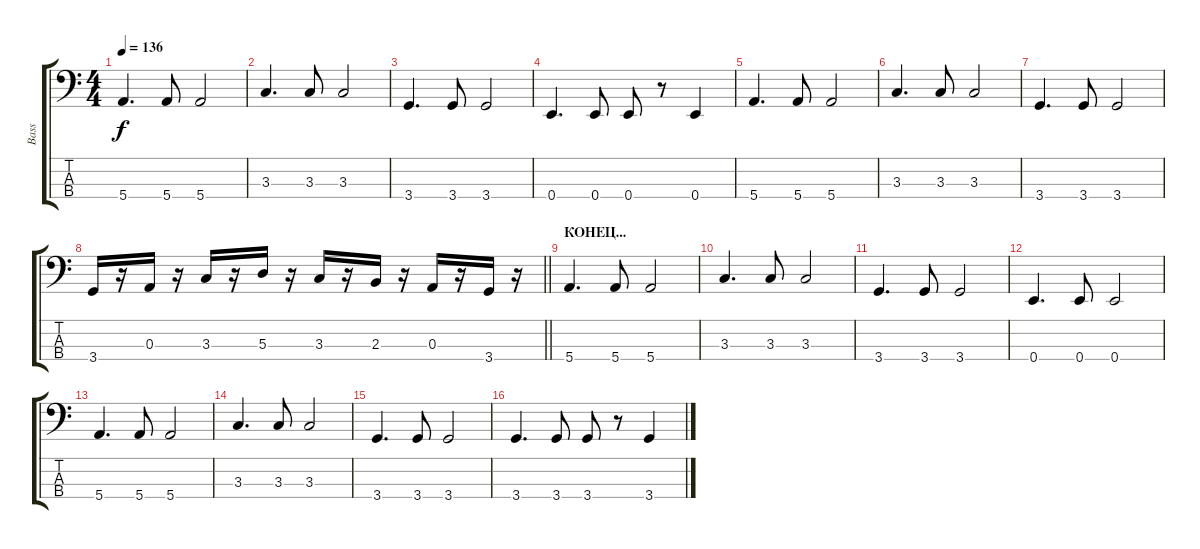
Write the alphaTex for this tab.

\track ("Bass" "Bass") {instrument electricbassfinger}
\staff {score tabs}
\tuning (G2 D2 A1 E1) {hide}
\ts (4 4)
\tempo 136
\clef f4
\ks c
5.4.4{d dy f} 5.4.8 5.4.2 |
3.3.4{d} 3.3.8 3.3.2 |
3.4.4{d} 3.4.8 3.4.2 |
0.4.4{d} 0.4.8 0.4.8 r.8 0.4.4 |
5.4.4{d} 5.4.8 5.4.2 |
3.3.4{d} 3.3.8 3.3.2 |
3.4.4{d} 3.4.8 3.4.2 |
\barLineRight lightlight
3.4.16 r.16 0.3.16 r.16 3.3.16 r.16 5.3.16 r.16 3.3.16 r.16 2.3.16 r.16 0.3.16 r.16 3.4.16 r.16 |
\section ("" "КОНЕЦ...")
5.4.4{d} 5.4.8 5.4.2 |
3.3.4{d} 3.3.8 3.3.2 |
3.4.4{d} 3.4.8 3.4.2 |
0.4.4{d} 0.4.8 0.4.2 |
5.4.4{d} 5.4.8 5.4.2 |
3.3.4{d} 3.3.8 3.3.2 |
3.4.4{d} 3.4.8 3.4.2 |
3.4.4{d} 3.4.8 3.4.8 r.8 3.4.4
